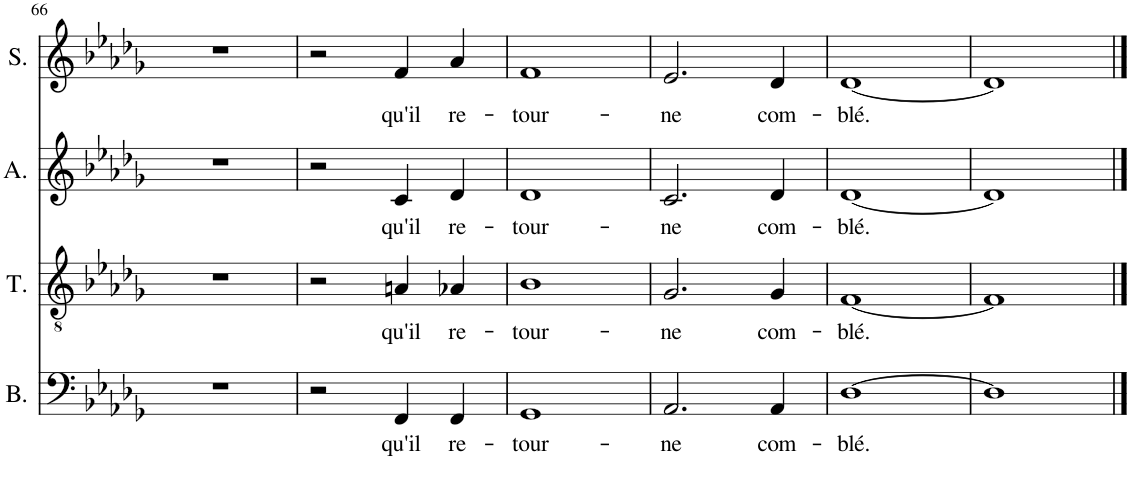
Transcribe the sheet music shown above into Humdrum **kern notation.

**kern	**text	**kern	**text	**kern	**text	**kern	**text
*part4	*part4	*part3	*part3	*part2	*part2	*part1	*part1
*staff4	*staff4	*staff3	*staff3	*staff2	*staff2	*staff1	*staff1
*I"Basse	*	*I"Ténor	*	*I"Alto	*	*I"Soprano	*
*I'B.	*	*I'T.	*	*I'A.	*	*I'S.	*
!!LO:PB:g=z
*clefF4	*	*clefGv2	*	*clefG2	*	*clefG2	*
*k[b-e-a-d-g-]	*	*k[b-e-a-d-g-]	*	*k[b-e-a-d-g-]	*	*k[b-e-a-d-g-]	*
*M4/4	*	*M4/4	*	*M4/4	*	*M4/4	*
=66	=66	=66	=66	=66	=66	=66	=66
1r	.	1r	.	1r	.	1r	.
=67	=67	=67	=67	=67	=67	=67	=67
2r	.	2r	.	2r	.	2r	.
!	!LO:LY:b	!	!LO:LY:b	!	!LO:LY:b	!	!LO:LY:b
4FF/	qu'il	4An/	qu'il	4c/	qu'il	4f/	qu'il
!	!LO:LY:b	!	!LO:LY:b	!	!LO:LY:b	!	!LO:LY:b
4FF/	re-	4A-X/	re-	4d-/	re-	4a-/	re-
=68	=68	=68	=68	=68	=68	=68	=68
!	!LO:LY:b	!	!LO:LY:b	!	!LO:LY:b	!	!LO:LY:b
1GG-	-tour-	1B-	-tour-	1d-	-tour-	1f	-tour-
=69	=69	=69	=69	=69	=69	=69	=69
!	!LO:LY:b	!	!LO:LY:b	!	!LO:LY:b	!	!LO:LY:b
2.AA-/	-ne	2.G-/	-ne	2.c/	-ne	2.e-/	-ne
!	!LO:LY:b	!	!LO:LY:b	!	!LO:LY:b	!	!LO:LY:b
4AA-/	com-	4G-/	com-	4d-/	com-	4d-/	com-
=70	=70	=70	=70	=70	=70	=70	=70
!	!LO:LY:b	!	!LO:LY:b	!	!LO:LY:b	!	!LO:LY:b
[1D-	-blé.	[1F	-blé.	[1d-	-blé.	[1d-	-blé.
=71	=71	=71	=71	=71	=71	=71	=71
1D-]	.	1F]	.	1d-]	.	1d-]	.
==	==	==	==	==	==	==	==
*-	*-	*-	*-	*-	*-	*-	*-
